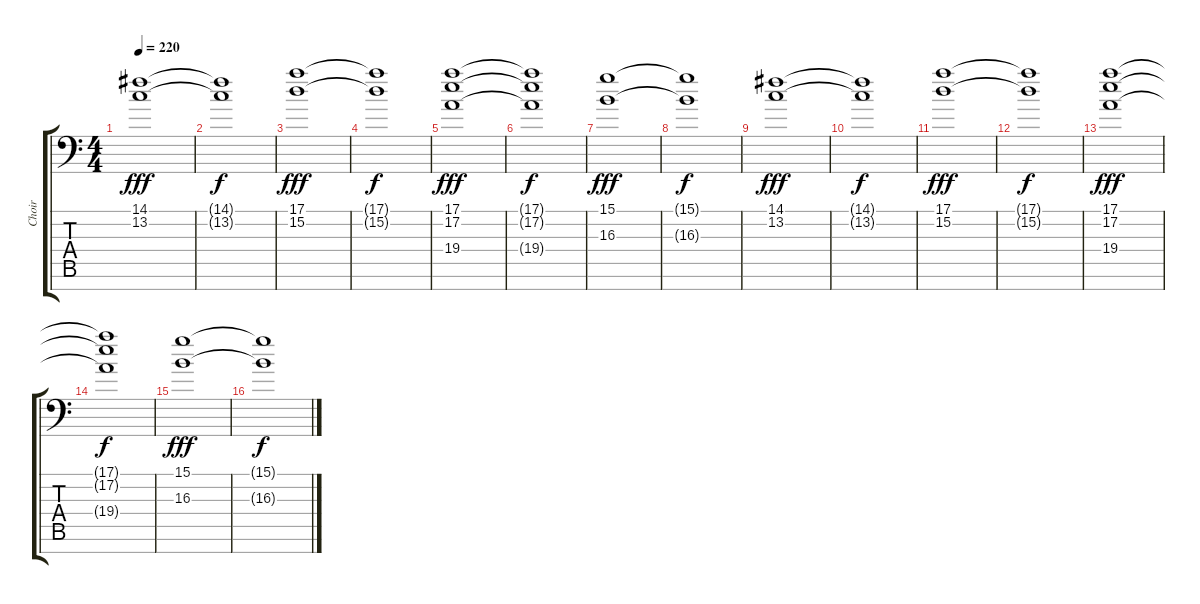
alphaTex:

\track ("Choir" "Choir") {instrument lead6voice}
\staff {score tabs}
\tuning (E4 B3 G3 D3 A2 E2 C-1) {hide}
\ts (4 4)
\tempo 220
\clef f4
\ks c
(14.1 13.2).1{dy fff} |
(14.1{t} 13.2{t}).1{dy f} |
(17.1 15.2).1{dy fff} |
(17.1{t} 15.2{t}).1{dy f} |
(17.1 17.2 19.4).1{dy fff} |
(17.1{t} 17.2{t} 19.4{t}).1{dy f} |
(15.1 16.3).1{dy fff} |
(15.1{t} 16.3{t}).1{dy f} |
(14.1 13.2).1{dy fff} |
(14.1{t} 13.2{t}).1{dy f} |
(17.1 15.2).1{dy fff} |
(17.1{t} 15.2{t}).1{dy f} |
(17.1 17.2 19.4).1{dy fff} |
(17.1{t} 17.2{t} 19.4{t}).1{dy f} |
(15.1 16.3).1{dy fff} |
(15.1{t} 16.3{t}).1{dy f}
